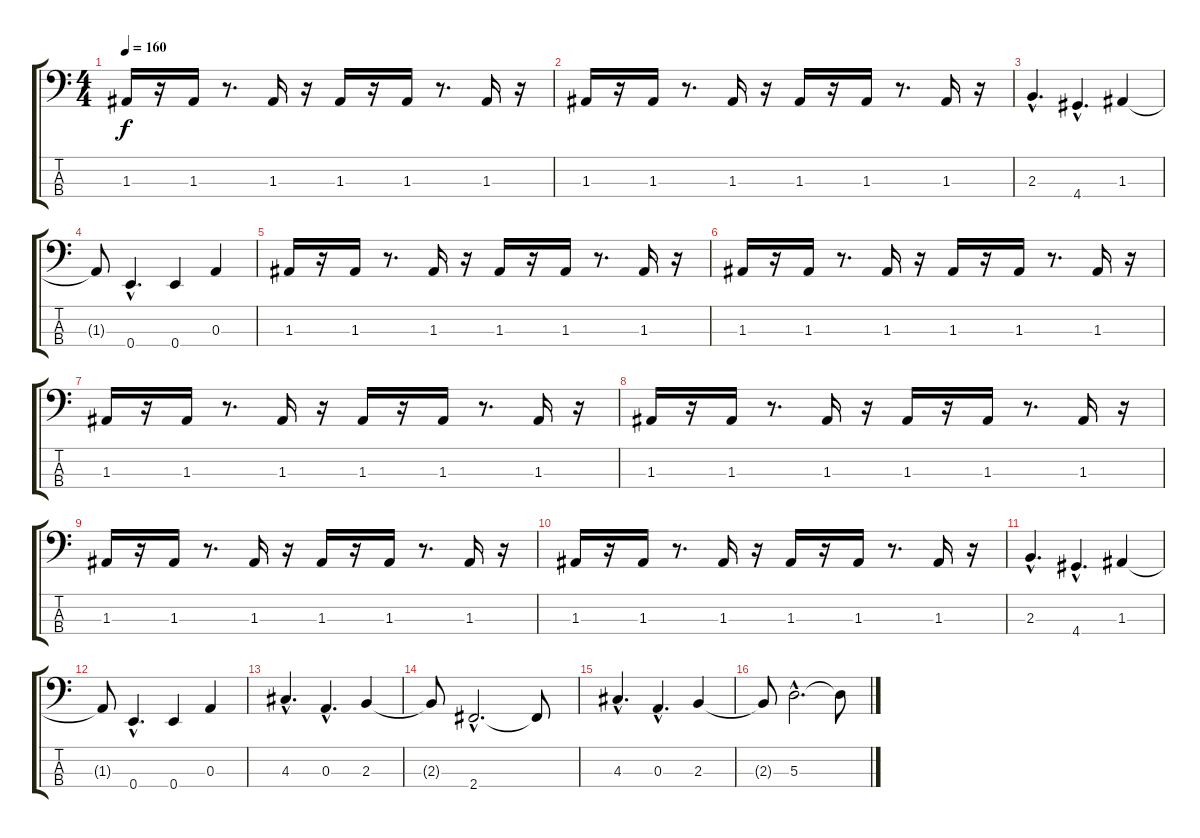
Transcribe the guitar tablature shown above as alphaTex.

\track "" {instrument electricbassfinger}
\staff {score tabs}
\tuning (G2 D2 A1 E1) {hide}
\ts (4 4)
\tempo 160
\clef f4
\ks c
1.3.16{dy f} r.16 1.3.16 r.8{d} 1.3.16 r.16 1.3.16 r.16 1.3.16 r.8{d} 1.3.16 r.16 |
1.3.16 r.16 1.3.16 r.8{d} 1.3.16 r.16 1.3.16 r.16 1.3.16 r.8{d} 1.3.16 r.16 |
2.3{hac}.4{d} 4.4{hac}.4{d} 1.3.4 |
1.3{t}.8 0.4{hac}.4{d} 0.4.4 0.3.4 |
1.3.16 r.16 1.3.16 r.8{d} 1.3.16 r.16 1.3.16 r.16 1.3.16 r.8{d} 1.3.16 r.16 |
1.3.16 r.16 1.3.16 r.8{d} 1.3.16 r.16 1.3.16 r.16 1.3.16 r.8{d} 1.3.16 r.16 |
1.3.16 r.16 1.3.16 r.8{d} 1.3.16 r.16 1.3.16 r.16 1.3.16 r.8{d} 1.3.16 r.16 |
1.3.16 r.16 1.3.16 r.8{d} 1.3.16 r.16 1.3.16 r.16 1.3.16 r.8{d} 1.3.16 r.16 |
1.3.16 r.16 1.3.16 r.8{d} 1.3.16 r.16 1.3.16 r.16 1.3.16 r.8{d} 1.3.16 r.16 |
1.3.16 r.16 1.3.16 r.8{d} 1.3.16 r.16 1.3.16 r.16 1.3.16 r.8{d} 1.3.16 r.16 |
2.3{hac}.4{d} 4.4{hac}.4{d} 1.3.4 |
1.3{t}.8 0.4{hac}.4{d} 0.4.4 0.3.4 |
4.3{hac}.4{d} 0.3{hac}.4{d} 2.3.4 |
2.3{t}.8 2.4{hac}.2{d} 2.4{t}.8 |
4.3{hac}.4{d} 0.3{hac}.4{d} 2.3.4 |
2.3{t}.8 5.3{hac}.2{d} 5.3{t}.8
